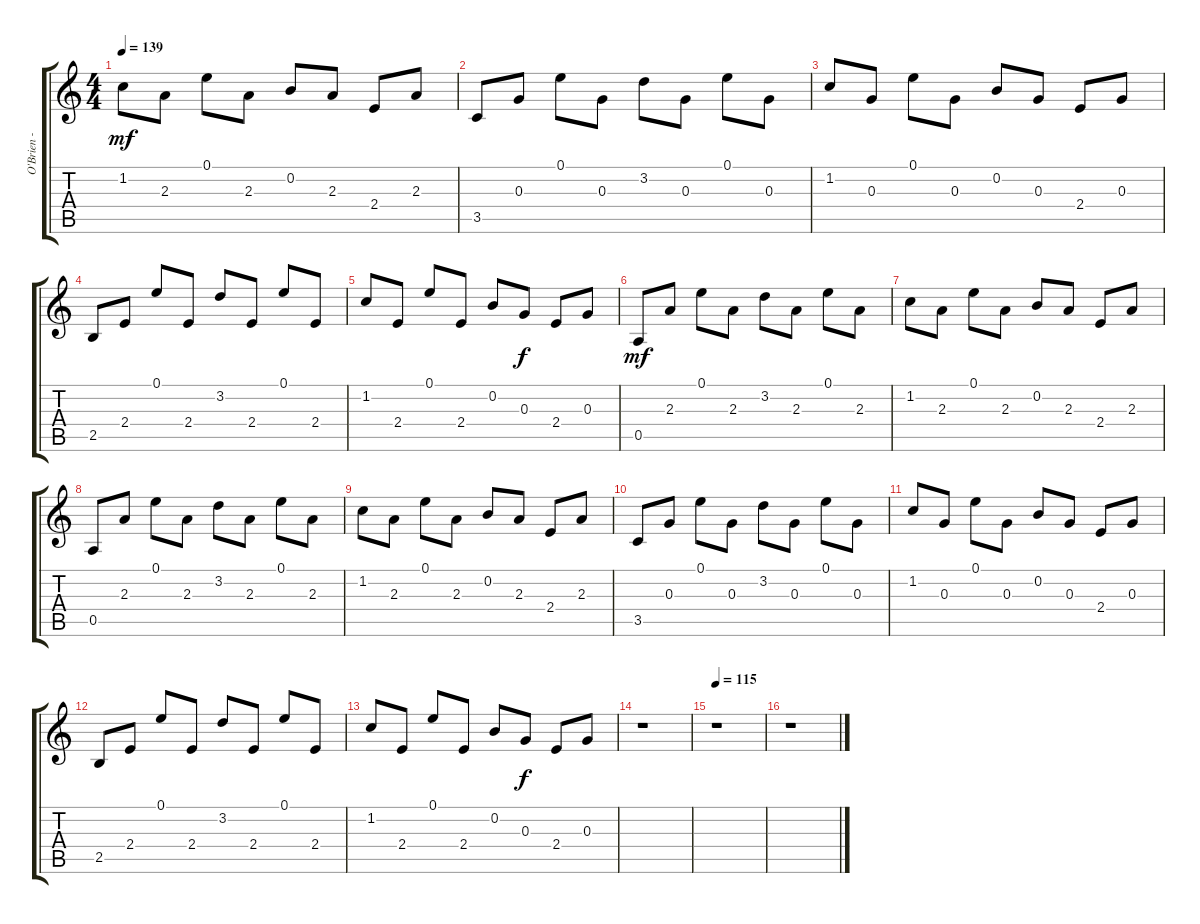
\track ("O'Brien - Acoustic Guitar" "O'Brien - ") {instrument acousticguitarsteel}
\staff {score tabs}
\tuning (E4 B3 G3 D3 A2 E2) {hide}
\ts (4 4)
\tempo 139
\clef g2
\ks c
1.2.8{dy mf} 2.3.8 0.1.8 2.3.8 0.2.8 2.3.8 2.4.8 2.3.8 |
3.5.8 0.3.8 0.1.8 0.3.8 3.2.8 0.3.8 0.1.8 0.3.8 |
1.2.8 0.3.8 0.1.8 0.3.8 0.2.8 0.3.8 2.4.8 0.3.8 |
2.5.8 2.4.8 0.1.8 2.4.8 3.2.8 2.4.8 0.1.8 2.4.8 |
1.2.8 2.4.8 0.1.8 2.4.8 0.2.8 0.3.8{dy f} 2.4.8 0.3.8 |
0.5.8{dy mf} 2.3.8 0.1.8 2.3.8 3.2.8 2.3.8 0.1.8 2.3.8 |
1.2.8 2.3.8 0.1.8 2.3.8 0.2.8 2.3.8 2.4.8 2.3.8 |
0.5.8 2.3.8 0.1.8 2.3.8 3.2.8 2.3.8 0.1.8 2.3.8 |
1.2.8 2.3.8 0.1.8 2.3.8 0.2.8 2.3.8 2.4.8 2.3.8 |
3.5.8 0.3.8 0.1.8 0.3.8 3.2.8 0.3.8 0.1.8 0.3.8 |
1.2.8 0.3.8 0.1.8 0.3.8 0.2.8 0.3.8 2.4.8 0.3.8 |
2.5.8 2.4.8 0.1.8 2.4.8 3.2.8 2.4.8 0.1.8 2.4.8 |
1.2.8 2.4.8 0.1.8 2.4.8 0.2.8 0.3.8{dy f} 2.4.8 0.3.8 |
r.1 |
\tempo 115
r.1 |
r.1
